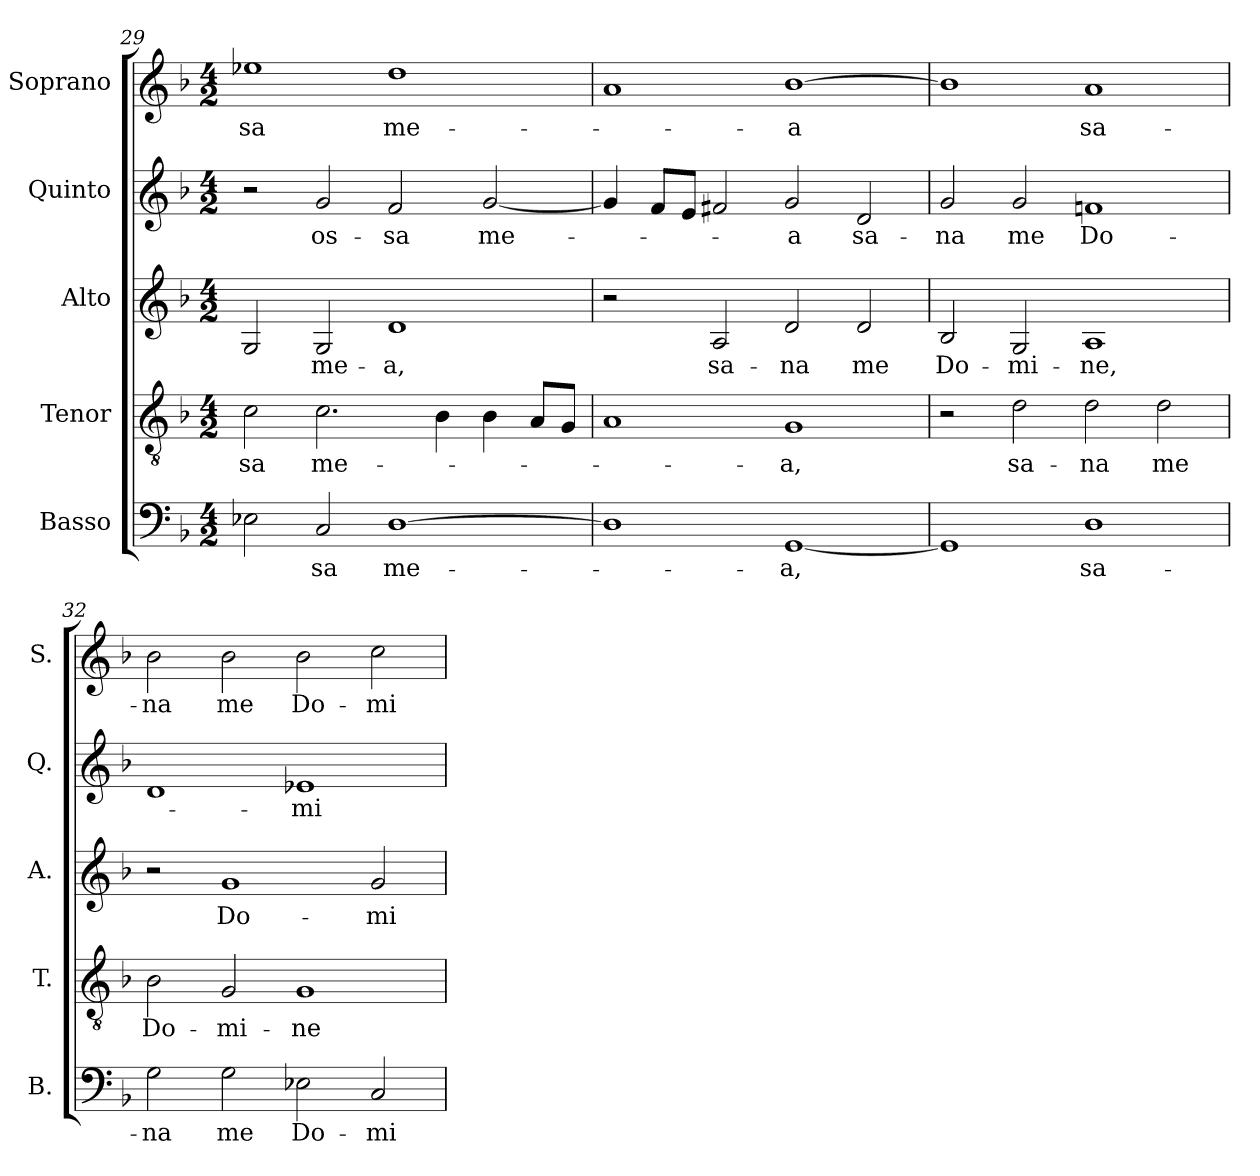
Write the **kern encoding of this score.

**kern	**text	**kern	**text	**kern	**text	**kern	**text	**kern	**text
*part5	*part5	*part4	*part4	*part3	*part3	*part2	*part2	*part1	*part1
*staff5	*staff5	*staff4	*staff4	*staff3	*staff3	*staff2	*staff2	*staff1	*staff1
*I"Basso	*	*I"Tenor	*	*I"Alto	*	*I"Quinto	*	*I"Soprano	*
*I'B.	*	*I'T.	*	*I'A.	*	*I'Q.	*	*I'S.	*
*clefF4	*	*clefGv2	*	*clefG2	*	*clefG2	*	*clefG2	*
*	*	*ITrd7c12	*	*	*	*	*	*	*
*k[b-]	*	*k[b-]	*	*k[b-]	*	*k[b-]	*	*k[b-]	*
*F:	*	*F:	*	*F:	*	*F:	*	*F:	*
*M4/2	*	*M4/2	*	*M4/2	*	*M4/2	*	*M4/2	*
=29	=29	=29	=29	=29	=29	=29	=29	=29	=29
!	!	!	!LO:LY:b:color=#000000	!	!	!	!	!	!
!	!	!	!	!	!	!	!	!	!LO:LY:b:color=#000000
2E-Xi\	.	2Ci\	-sa	2Gi/	.	2r	.	1ee-Xi	-sa
!	!LO:LY:b:color=#000000	!	!	!	!	!	!	!	!
!	!	!	!LO:LY:b:color=#000000	!	!	!	!	!	!
!	!	!	!	!	!LO:LY:b:color=#000000	!	!	!	!
!	!	!	!	!	!	!	!LO:LY:b:color=#000000	!	!
2Ci/	-sa	2.Ci\	me-	2Gi/	me-	2gi/	os-	.	.
!	!LO:LY:b:color=#000000	!	!	!	!	!	!	!	!
!	!	!	!	!	!LO:LY:b:color=#000000	!	!	!	!
!	!	!	!	!	!	!	!LO:LY:b:color=#000000	!	!
!	!	!	!	!	!	!	!	!	!LO:LY:b:color=#000000
[1Di	me-	.	.	1di	-a,	2fi/	-sa	1ddi	me-
.	.	4BB-i\	.	.	.	.	.	.	.
!	!	!	!	!	!	!	!LO:LY:b:color=#000000	!	!
.	.	4BB-i\	.	.	.	[2gi/	me-	.	.
.	.	8AAi/L	.	.	.	.	.	.	.
.	.	8GGi/J	.	.	.	.	.	.	.
=30	=30	=30	=30	=30	=30	=30	=30	=30	=30
1Di]	.	1AAi	.	2r	.	4gi/]	.	1ai	.
.	.	.	.	.	.	8fi/L	.	.	.
.	.	.	.	.	.	8ei/J	.	.	.
!	!	!	!	!	!LO:LY:b:color=#000000	!	!	!	!
.	.	.	.	2Ai/	sa-	2f#Xi/	.	.	.
!	!LO:LY:b:color=#000000	!	!	!	!	!	!	!	!
!	!	!	!LO:LY:b:color=#000000	!	!	!	!	!	!
!	!	!	!	!	!LO:LY:b:color=#000000	!	!	!	!
!	!	!	!	!	!	!	!LO:LY:b:color=#000000	!	!
!	!	!	!	!	!	!	!	!	!LO:LY:b:color=#000000
[1GGi	-a,	1GGi	-a,	2di/	-na	2gi/	-a	[1b-i	-a
!	!	!	!	!	!LO:LY:b:color=#000000	!	!	!	!
!	!	!	!	!	!	!	!LO:LY:b:color=#000000	!	!
.	.	.	.	2di/	me	2di/	sa-	.	.
=31	=31	=31	=31	=31	=31	=31	=31	=31	=31
!	!	!	!	!	!LO:LY:b:color=#000000	!	!	!	!
!	!	!	!	!	!	!	!LO:LY:b:color=#000000	!	!
1GGi]	.	2r	.	2B-i/	Do-	2gi/	-na	1b-i]	.
!	!	!	!LO:LY:b:color=#000000	!	!	!	!	!	!
!	!	!	!	!	!LO:LY:b:color=#000000	!	!	!	!
!	!	!	!	!	!	!	!LO:LY:b:color=#000000	!	!
.	.	2Di\	sa-	2Gi/	-mi-	2gi/	me	.	.
!	!LO:LY:b:color=#000000	!	!	!	!	!	!	!	!
!	!	!	!LO:LY:b:color=#000000	!	!	!	!	!	!
!	!	!	!	!	!LO:LY:b:color=#000000	!	!	!	!
!	!	!	!	!	!	!	!LO:LY:b:color=#000000	!	!
!	!	!	!	!	!	!	!	!	!LO:LY:b:color=#000000
1Di	sa-	2Di\	-na	1Ai	-ne,	1fni	Do-	1ai	sa-
!	!	!	!LO:LY:b:color=#000000	!	!	!	!	!	!
.	.	2Di\	me	.	.	.	.	.	.
!!LO:PB:g=z
=32	=32	=32	=32	=32	=32	=32	=32	=32	=32
!	!LO:LY:b:color=#000000	!	!	!	!	!	!	!	!
!	!	!	!LO:LY:b:color=#000000	!	!	!	!	!	!
!	!	!	!	!	!	!	!	!	!LO:LY:b:color=#000000
2Gi\	-na	2BB-i\	Do-	2r	.	1di	.	2b-i\	-na
!	!LO:LY:b:color=#000000	!	!	!	!	!	!	!	!
!	!	!	!LO:LY:b:color=#000000	!	!	!	!	!	!
!	!	!	!	!	!LO:LY:b:color=#000000	!	!	!	!
!	!	!	!	!	!	!	!	!	!LO:LY:b:color=#000000
2Gi\	me	2GGi/	-mi-	1gi	Do-	.	.	2b-i\	me
!	!LO:LY:b:color=#000000	!	!	!	!	!	!	!	!
!	!	!	!LO:LY:b:color=#000000	!	!	!	!	!	!
!	!	!	!	!	!	!	!LO:LY:b:color=#000000	!	!
!	!	!	!	!	!	!	!	!	!LO:LY:b:color=#000000
2E-Xi\	Do-	1GGi	-ne	.	.	1e-Xi	-mi-	2b-i\	Do-
!	!LO:LY:b:color=#000000	!	!	!	!	!	!	!	!
!	!	!	!	!	!LO:LY:b:color=#000000	!	!	!	!
!	!	!	!	!	!	!	!	!	!LO:LY:b:color=#000000
2Ci/	-mi-	.	.	2gi/	-mi-	.	.	2cci\	-mi-
=	=	=	=	=	=	=	=	=	=
*-	*-	*-	*-	*-	*-	*-	*-	*-	*-
